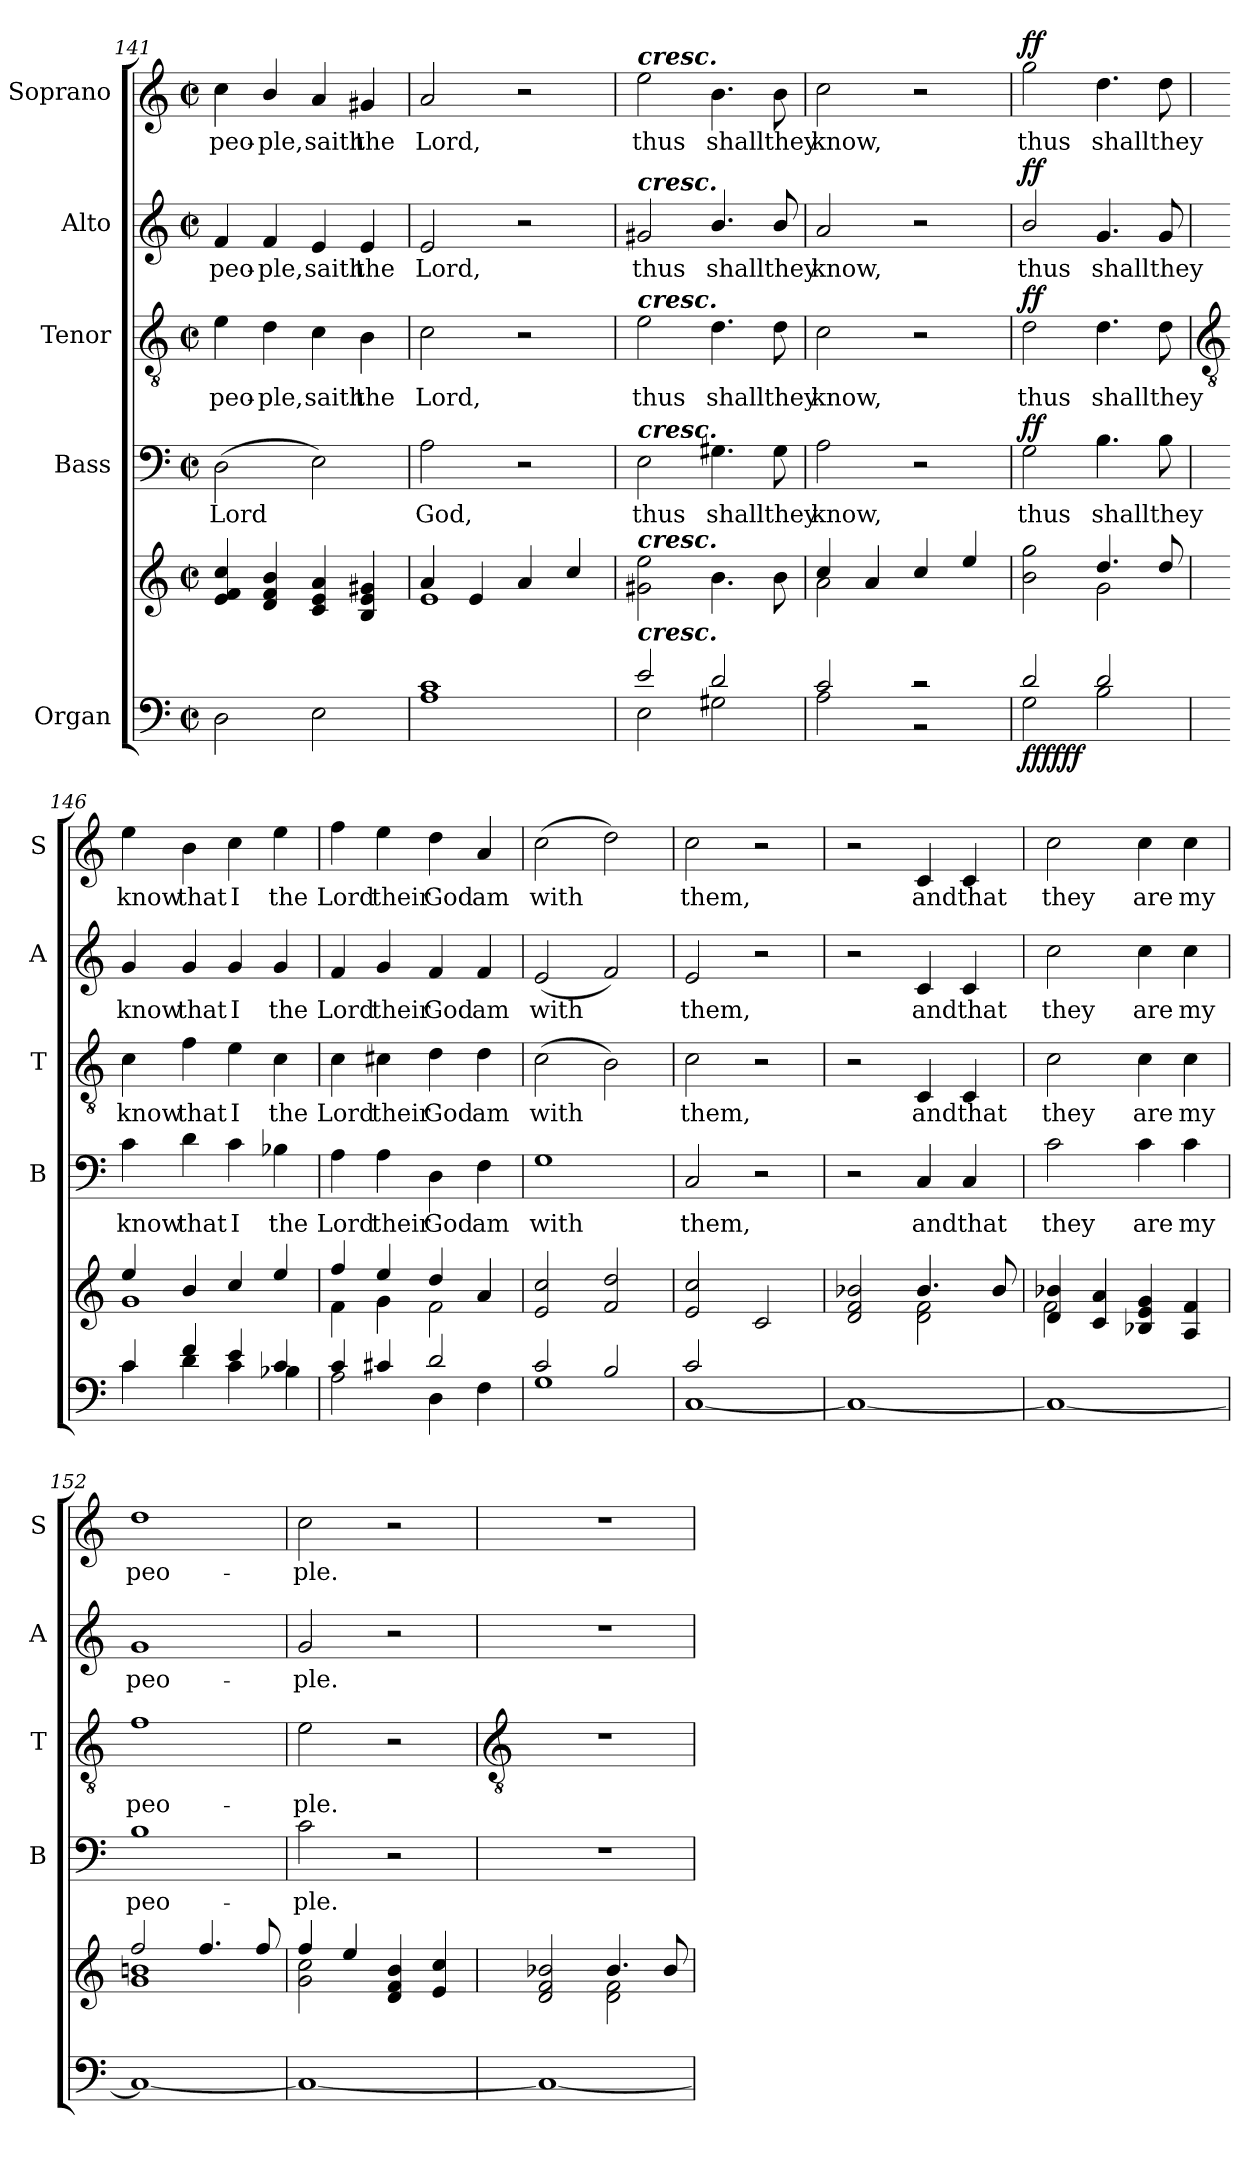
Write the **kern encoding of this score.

**kern	**kern	**dynam	**kern	**text	**dynam	**kern	**text	**dynam	**kern	**text	**dynam	**kern	**text	**dynam
*part5	*part5	*part5	*part4	*part4	*part4	*part3	*part3	*part3	*part2	*part2	*part2	*part1	*part1	*part1
*staff6	*staff5	*staff5/6	*staff4	*staff4	*staff4	*staff3	*staff3	*staff3	*staff2	*staff2	*staff2	*staff1	*staff1	*staff1
*I"Organ	*	*	*I"Bass	*	*	*I"Tenor	*	*	*I"Alto	*	*	*I"Soprano	*	*
*	*	*	*I'B	*	*	*I'T	*	*	*I'A	*	*	*I'S	*	*
*clefF4	*clefG2	*	*clefF4	*	*	*clefGv2	*	*	*clefG2	*	*	*clefG2	*	*
*k[]	*k[]	*	*k[]	*	*	*k[]	*	*	*k[]	*	*	*k[]	*	*
*C:	*C:	*	*C:	*	*	*C:	*	*	*C:	*	*	*C:	*	*
*M2/2	*M2/2	*	*M2/2	*	*	*M2/2	*	*	*M2/2	*	*	*M2/2	*	*
*met(c|)	*met(c|)	*	*met(c|)	*	*	*met(c|)	*	*	*met(c|)	*	*	*met(c|)	*	*
=141	=141	=141	=141	=141	=141	=141	=141	=141	=141	=141	=141	=141	=141	=141
*^	*^	*	*	*	*	*	*	*	*	*	*	*	*	*
!	!	!	!	!	!	!LO:LY:b	!	!	!LO:LY:b	!	!	!LO:LY:b	!	!	!LO:LY:b	!
1ryy	2D\	4e/ 4f/ 4cc/	1ryy	.	(>2D	Lord	.	4e	peo-	.	4f	peo-	.	4cc	peo-	.
!	!	!	!	!	!	!	!	!	!LO:LY:b	!	!	!LO:LY:b	!	!	!LO:LY:b	!
.	.	4d/ 4f/ 4b/	.	.	.	.	.	4d\	-ple,	.	4f	-ple,	.	4b/	-ple,	.
!	!	!	!	!	!	!	!	!	!LO:LY:b	!	!	!LO:LY:b	!	!	!LO:LY:b	!
.	2E\	4c/ 4e/ 4a/	.	.	2E)	.	.	4c	saith	.	4e	saith	.	4a	saith	.
!	!	!	!	!	!	!	!	!	!LO:LY:b	!	!	!LO:LY:b	!	!	!LO:LY:b	!
.	.	4B/ 4e/ 4g#X/	.	.	.	.	.	4B\	the	.	4e	the	.	4g#X	the	.
=142	=142	=142	=142	=142	=142	=142	=142	=142	=142	=142	=142	=142	=142	=142	=142	=142
!	!	!	!	!	!	!LO:LY:b	!	!	!LO:LY:b	!	!	!LO:LY:b	!	!	!LO:LY:b	!
1ryy	1A\ 1c\	4a/	1e\	.	2A	God,	.	2c	Lord,	.	2e	Lord,	.	2a	Lord,	.
.	.	4e/	.	.	.	.	.	.	.	.	.	.	.	.	.	.
.	.	4a/	.	.	2r	.	.	2r	.	.	2r	.	.	2r	.	.
.	.	4cc/	.	.	.	.	.	.	.	.	.	.	.	.	.	.
=143	=143	=143	=143	=143	=143	=143	=143	=143	=143	=143	=143	=143	=143	=143	=143	=143
!	!	!	!	!	!	!	!	!	!	!	!	!	!	!LO:TX:a:Bi:t=cresc.	!	!
!	!	!	!	!	!	!	!	!	!	!	!LO:TX:a:Bi:t=cresc.	!	!	!	!	!
!	!	!	!	!	!	!	!	!LO:TX:a:Bi:t=cresc.	!	!	!	!	!	!	!	!
!	!	!	!	!	!LO:TX:a:Bi:t=cresc.	!	!	!	!	!	!	!	!	!	!	!
!	!	!LO:TX:a:Bi:t=cresc.	!	!	!	!	!	!	!	!	!	!	!	!	!	!
!LO:TX:a:Bi:t=cresc.	!	!	!	!	!	!	!	!	!	!	!	!	!	!	!	!
!	!	!	!	!	!	!LO:LY:b	!	!	!LO:LY:b	!	!	!LO:LY:b	!	!	!LO:LY:b	!
2e/	2E\	2g#X\ 2ee\	1ryy	.	2E	thus	.	2e	thus	.	2g#X	thus	.	2ee	thus	.
!	!	!	!	!	!	!LO:LY:b	!	!	!LO:LY:b	!	!	!LO:LY:b	!	!	!LO:LY:b	!
2d/	2G#X\	4.b\	.	.	4.G#X	shall	.	4.d	shall	.	4.b/	shall	.	4.b	shall	.
!	!	!	!	!	!	!LO:LY:b	!	!	!LO:LY:b	!	!	!LO:LY:b	!	!	!LO:LY:b	!
.	.	8b\	.	.	8G#	they	.	8d	they	.	8b/	they	.	8b	they	.
=144	=144	=144	=144	=144	=144	=144	=144	=144	=144	=144	=144	=144	=144	=144	=144	=144
!	!	!	!	!	!	!LO:LY:b	!	!	!LO:LY:b	!	!	!LO:LY:b	!	!	!LO:LY:b	!
2c/	2A\	4cc/	2a\	.	2A	know,	.	2c	know,	.	2a/	know,	.	2cc	know,	.
.	.	4a/	.	.	.	.	.	.	.	.	.	.	.	.	.	.
2r	2r	4cc/	2ryy	.	2r	.	.	2r	.	.	2r	.	.	2r	.	.
.	.	4ee/	.	.	.	.	.	.	.	.	.	.	.	.	.	.
=145	=145	=145	=145	=145	=145	=145	=145	=145	=145	=145	=145	=145	=145	=145	=145	=145
!	!	!	!	!LO:DY:b=2	!	!LO:LY:b	!	!	!LO:LY:b	!	!	!LO:LY:b	!	!	!LO:LY:b	!
!	!	!	!	!LO:DY:n=1:b=2	!	!	!	!	!	!	!	!	!	!	!	!
!	!	!	!	!LO:DY:n=2:b	!	!	!LO:DY:b	!	!	!LO:DY:b	!	!	!LO:DY:b	!	!	!LO:DY:b
2d/	2G\	2b\ 2gg\	2ryy	ff ff ff	2G	thus	ff	2d	thus	ff	2b/	thus	ff	2gg	thus	ff
!	!	!	!	!	!	!LO:LY:b	!	!	!LO:LY:b	!	!	!LO:LY:b	!	!	!LO:LY:b	!
2d/	2B\	4.dd/	2g\	.	4.B	shall	.	4.d	shall	.	4.g	shall	.	4.dd	shall	.
!	!	!	!	!	!	!LO:LY:b	!	!	!LO:LY:b	!	!	!LO:LY:b	!	!	!LO:LY:b	!
.	.	8dd/	.	.	8B	they	.	8d	they	.	8g	they	.	8dd	they	.
!!LO:LB:g=z
=146	=146	=146	=146	=146	=146	=146	=146	=146	=146	=146	=146	=146	=146	=146	=146	=146
*	*	*	*	*	*	*	*	*clefGv2	*	*	*	*	*	*	*	*
!	!	!	!	!	!	!LO:LY:b	!	!	!LO:LY:b	!	!	!LO:LY:b	!	!	!LO:LY:b	!
4c/	4c\	4ee/	1g\	.	4c	know	.	4c	know	.	4g/	know	.	4ee	know	.
!	!	!	!	!	!	!LO:LY:b	!	!	!LO:LY:b	!	!	!LO:LY:b	!	!	!LO:LY:b	!
4f/	4d\	4b/	.	.	4d	that	.	4f	that	.	4g	that	.	4b	that	.
!	!	!	!	!	!	!LO:LY:b	!	!	!LO:LY:b	!	!	!LO:LY:b	!	!	!LO:LY:b	!
4e/	4c\	4cc/	.	.	4c	I	.	4e	I	.	4g	I	.	4cc	I	.
!	!	!	!	!	!	!LO:LY:b	!	!	!LO:LY:b	!	!	!LO:LY:b	!	!	!LO:LY:b	!
4c/	4B-X\	4ee/	.	.	4B-X	the	.	4c	the	.	4g	the	.	4ee	the	.
=147	=147	=147	=147	=147	=147	=147	=147	=147	=147	=147	=147	=147	=147	=147	=147	=147
!	!	!	!	!	!	!LO:LY:b	!	!	!LO:LY:b	!	!	!LO:LY:b	!	!	!LO:LY:b	!
4c/	2A\	4ff/	4f\	.	4A	Lord	.	4c	Lord	.	4f	Lord	.	4ff	Lord	.
!	!	!	!	!	!	!LO:LY:b	!	!	!LO:LY:b	!	!	!LO:LY:b	!	!	!LO:LY:b	!
4c#X/	.	4ee/	4g\	.	4A	their	.	4c#X	their	.	4g	their	.	4ee	their	.
!	!	!	!	!	!	!LO:LY:b	!	!	!LO:LY:b	!	!	!LO:LY:b	!	!	!LO:LY:b	!
2d/	4D\	4dd/	2f\	.	4D	God	.	4d	God	.	4f	God	.	4dd	God	.
!	!	!	!	!	!	!LO:LY:b	!	!	!LO:LY:b	!	!	!LO:LY:b	!	!	!LO:LY:b	!
.	4F\	4a/	.	.	4F	am	.	4d	am	.	4f	am	.	4a	am	.
=148	=148	=148	=148	=148	=148	=148	=148	=148	=148	=148	=148	=148	=148	=148	=148	=148
!	!	!	!	!	!	!LO:LY:b	!	!	!LO:LY:b	!	!	!LO:LY:b	!	!	!LO:LY:b	!
2c/	1G\	2e/ 2cc/	1ryy	.	1G	with	.	(>2c	with	.	(<2e	with	.	(>2cc	with	.
2B/	.	2f/ 2dd/	.	.	.	.	.	2B)	.	.	2f)	.	.	2dd)	.	.
=149	=149	=149	=149	=149	=149	=149	=149	=149	=149	=149	=149	=149	=149	=149	=149	=149
!	!	!	!	!	!	!LO:LY:b	!	!	!LO:LY:b	!	!	!LO:LY:b	!	!	!LO:LY:b	!
2c/	[1C\	2e/ 2cc/	1ryy	.	2C	them,	.	2c	them,	.	2e	them,	.	2cc	them,	.
2ryy	.	2c/	.	.	2r	.	.	2r	.	.	2r	.	.	2r	.	.
=150	=150	=150	=150	=150	=150	=150	=150	=150	=150	=150	=150	=150	=150	=150	=150	=150
1ryy	1C\_	2d/ 2f/ 2b-X/	2ryy	.	2r	.	.	2r	.	.	2r	.	.	2r	.	.
!	!	!	!	!	!	!LO:LY:b	!	!	!LO:LY:b	!	!	!LO:LY:b	!	!	!LO:LY:b	!
.	.	4.b-/	2d\ 2f\	.	4C	and	.	4C	and	.	4c	and	.	4c	and	.
!	!	!	!	!	!	!LO:LY:b	!	!	!LO:LY:b	!	!	!LO:LY:b	!	!	!LO:LY:b	!
.	.	.	.	.	4C	that	.	4C	that	.	4c	that	.	4c	that	.
.	.	8b-/	.	.	.	.	.	.	.	.	.	.	.	.	.	.
=151	=151	=151	=151	=151	=151	=151	=151	=151	=151	=151	=151	=151	=151	=151	=151	=151
!	!	!	!	!	!	!LO:LY:b	!	!	!LO:LY:b	!	!	!LO:LY:b	!	!	!LO:LY:b	!
1ryy	1C\_	4d/ 4b-X/	2f\	.	2c	they	.	2c	they	.	2cc	they	.	2cc	they	.
.	.	4c/ 4a/	.	.	.	.	.	.	.	.	.	.	.	.	.	.
!	!	!	!	!	!	!LO:LY:b	!	!	!LO:LY:b	!	!	!LO:LY:b	!	!	!LO:LY:b	!
.	.	4B-X/ 4e/ 4g/	2ryy	.	4c	are	.	4c	are	.	4cc	are	.	4cc	are	.
!	!	!	!	!	!	!LO:LY:b	!	!	!LO:LY:b	!	!	!LO:LY:b	!	!	!LO:LY:b	!
.	.	4A/ 4f/	.	.	4c	my	.	4c	my	.	4cc	my	.	4cc	my	.
=152	=152	=152	=152	=152	=152	=152	=152	=152	=152	=152	=152	=152	=152	=152	=152	=152
!	!	!	!	!	!	!LO:LY:b	!	!	!LO:LY:b	!	!	!LO:LY:b	!	!	!LO:LY:b	!
1ryy	1C\_	2ff/	1g\ 1bn\	.	1B	peo-	.	1f	peo-	.	1g	peo-	.	1dd	peo-	.
.	.	4.ff/	.	.	.	.	.	.	.	.	.	.	.	.	.	.
.	.	8ff/	.	.	.	.	.	.	.	.	.	.	.	.	.	.
=153	=153	=153	=153	=153	=153	=153	=153	=153	=153	=153	=153	=153	=153	=153	=153	=153
!	!	!	!	!	!	!LO:LY:b	!	!	!LO:LY:b	!	!	!LO:LY:b	!	!	!LO:LY:b	!
1ryy	1C\_	4ff/	2g\ 2cc\	.	2c	-ple.	.	2e	-ple.	.	2g	-ple.	.	2cc	-ple.	.
.	.	4ee/	.	.	.	.	.	.	.	.	.	.	.	.	.	.
.	.	4d/ 4f/ 4b/	2ryy	.	2r	.	.	2r	.	.	2r	.	.	2r	.	.
.	.	4e/ 4cc/	.	.	.	.	.	.	.	.	.	.	.	.	.	.
*v	*v	*	*	*	*	*	*	*	*	*	*	*	*	*	*	*
!!LO:LB:g=z
=154	=154	=154	=154	=154	=154	=154	=154	=154	=154	=154	=154	=154	=154	=154	=154
*	*	*	*	*	*	*	*clefGv2	*	*	*	*	*	*	*	*
1C_	2d/ 2f/ 2b-X/	2ryy	.	1r	.	.	1r	.	.	1r	.	.	1r	.	.
.	4.b-/	2d\ 2f\	.	.	.	.	.	.	.	.	.	.	.	.	.
.	8b-/	.	.	.	.	.	.	.	.	.	.	.	.	.	.
*	*v	*v	*	*	*	*	*	*	*	*	*	*	*	*	*
=	=	=	=	=	=	=	=	=	=	=	=	=	=	=
*-	*-	*-	*-	*-	*-	*-	*-	*-	*-	*-	*-	*-	*-	*-
